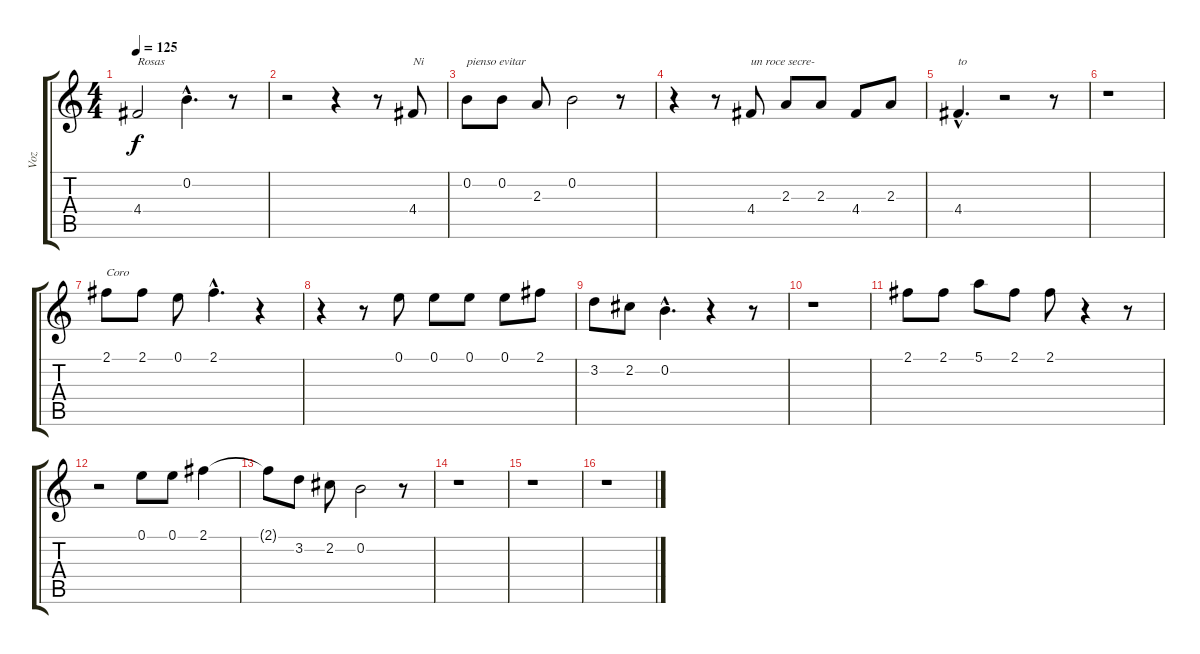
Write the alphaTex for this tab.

\track ("Voz" "Voz") {instrument contrabass}
\staff {score tabs}
\tuning (E4 B3 G3 D3 A2 E2) {hide}
\ts (4 4)
\tempo 125
\clef g2
\ks c
4.4.2{txt "Rosas" dy f} 0.2{hac}.4{d} r.8 |
r.2 r.4 r.8 4.4.8{txt "Ni"} |
0.2.8{txt "pienso evitar"} 0.2.8 2.3.8 0.2.2 r.8 |
r.4 r.8 4.4.8{txt "un roce secre-"} 2.3.8 2.3.8 4.4.8 2.3.8 |
4.4{hac}.4{d txt "to"} r.2 r.8 |
r.1 |
2.1.8{txt "Coro"} 2.1.8 0.1.8 2.1{hac}.4{d} r.4 |
r.4 r.8 0.1.8 0.1.8 0.1.8 0.1.8 2.1.8 |
3.2.8 2.2.8 0.2{hac}.4{d} r.4 r.8 |
r.1 |
2.1.8 2.1.8 5.1.8 2.1.8 2.1.8 r.4 r.8 |
r.2 0.1.8 0.1.8 2.1.4 |
2.1{t}.8 3.2.8 2.2.8 0.2.2 r.8 |
r.1 |
r.1 |
r.1
